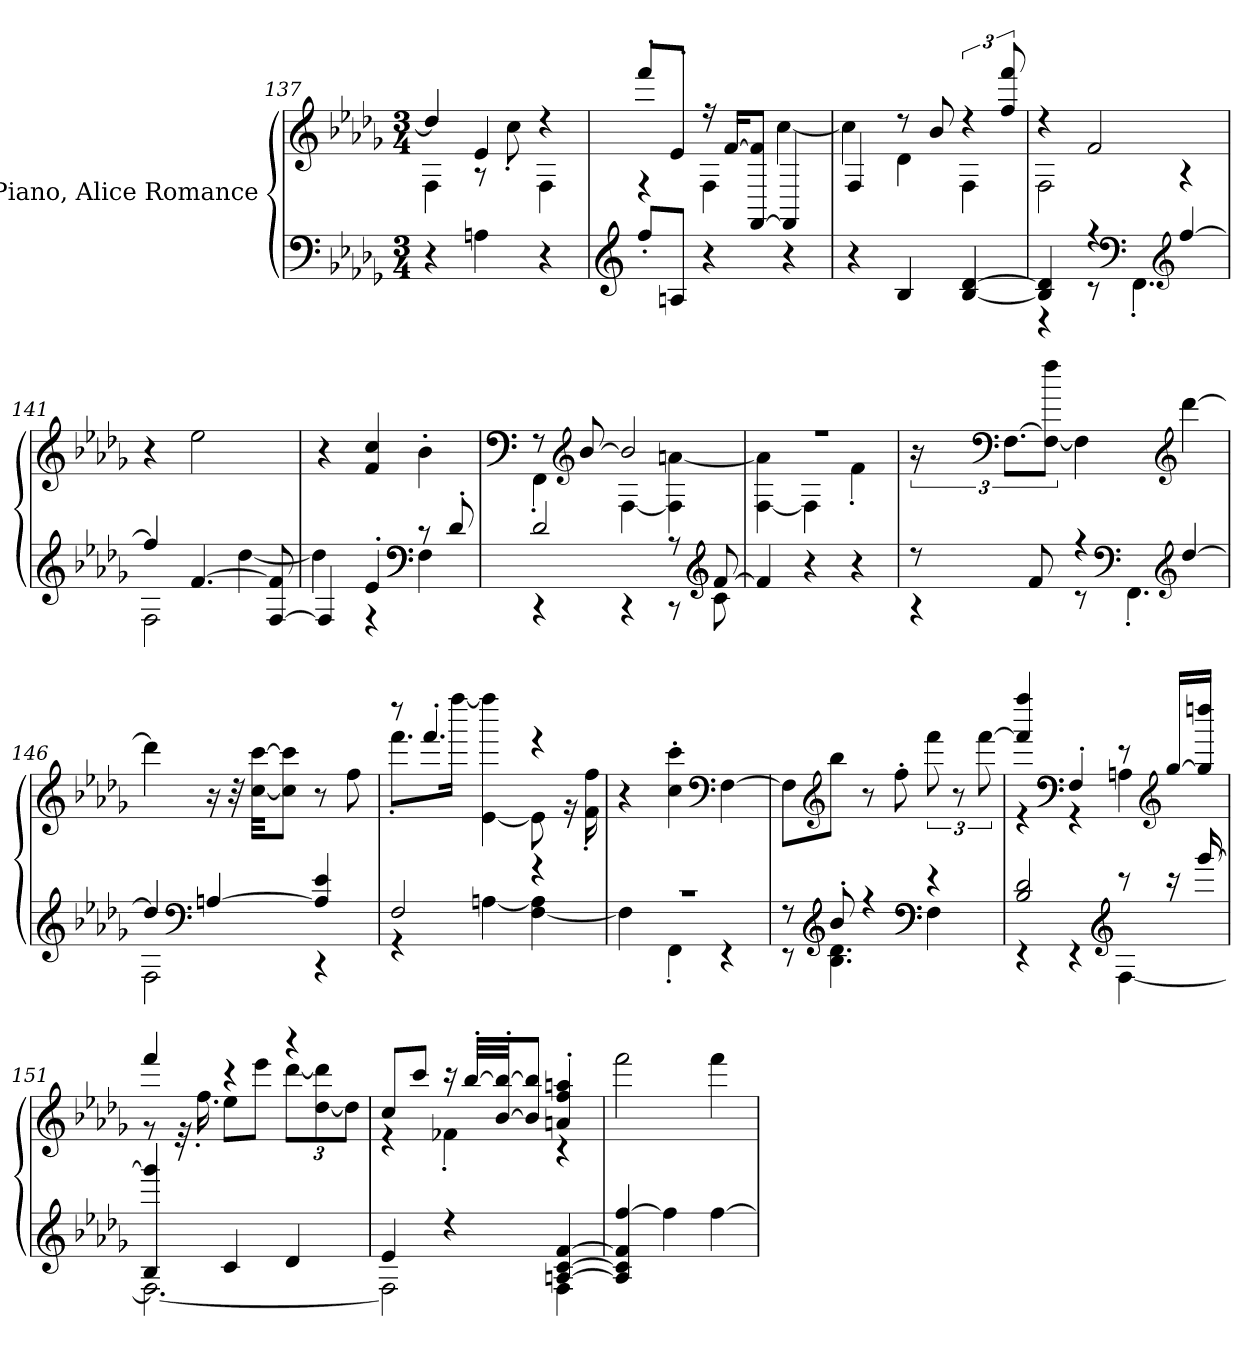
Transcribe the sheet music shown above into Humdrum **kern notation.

**kern	**kern
*part1	*part1
*staff2	*staff1
*I"Piano, Alice Romance	*
*clefF4	*clefG2
*k[b-e-a-d-g-]	*k[b-e-a-d-g-]
*M3/4	*M3/4
=137	=137
*	*^
4r	4dd-/]	4F\
4An\	4e-/	8r
.	.	8cc'\
4r	4r	4F\
=138	=138	=138
*clefG2	*	*
8ff'/L	8fff'/L	4r
8An/J	8e-'/J	.
4r	16r	4F\
.	[16f/KL	.
.	[8FF/ 8f/]J	.
4r	4FF/]	[4cc\
=139	=139	=139
4r	4F/	4cc\]
4B-/	8r	4d-\
.	8b-/	.
[4B-/ [4d-/	6r	4F\
.	12ff/ 12fff/	.
=140	=140	=140
*^	*	*
4B-/] 4d-/]	4r	4r	2F\
4r	8r	2f/	.
*clefF4	*	*	*
.	4.FF'\	.	.
*clefG2	*	*	*
[4ff/	.	.	4r
*	*	*v	*v
!!LO:PB:g=z
=141	=141	=141
4ff/]	2F\	4r
[4.f/	.	2ee-\
.	[4dd-\	.
[8F/ 8f/]	.	.
=142	=142	=142
4F/]	4dd-\]	4r
4e-'/	4r	4f/ 4cc/
*clefF4	*	*
8r	4F\	4b-'\
8d-'/	.	.
=143	=143	=143
*	*	*clefF4
*	*	*^
2d-/	4r	8r	4FF'\
*	*	*clefG2	*
.	.	[8b-/	.
.	4r	2b-/]	[4F\
8r	8r	.	4F\] [4an\
*clefG2	*	*	*
[8f/	8c\	.	.
*v	*v	*	*
=144	=144	=144
4f/]	2.r	[4F\ 4a\]
4r	.	4F\]
4r	.	4f'\
*	*v	*v
!!LO:LB:g=z
=145	=145
*^	*
8r	4r	24r
*	*	*clefF4
.	.	[12.F\L
8f/	.	.
.	.	12F\_ 12ff\J
4r	8r	4F\]
*clefF4	*	*
.	4.FF'\	.
*clefG2	*	*clefG2
[4dd-/	.	[4ddd-\
=146	=146	=146
4dd-/]	2F\	4ddd-\]
*clefF4	*	*
[4An/	.	16r
.	.	32r
.	.	[32cc\ [32ccc\KKL
.	.	8cc\] 8ccc\]J
4A/] 4e-/	4r	8r
.	.	8ff\
=147	=147	=147
*	*	*^
2F/	4r	8r	8.fff'\L
.	.	4.fff'/	.
.	.	.	[16ffff\Jk
.	[4An\	.	[4e-\ 4ffff\]
4r	[4F\ 4A\]	4r	8e-\]
.	.	.	16r
.	.	.	16f\' 16ff\'
*	*	*v	*v
=148	=148	=148
2.r	4F\]	4r
.	4FF'\	4cc\' 4ccc\'
*	*	*clefF4
.	4r	[4F\
!!LO:LB:g=z
=149	=149	=149
8r	8r	8F\L]
*clefG2	*	*clefG2
8b-'/	4.B-\ 4.d-\	8bb-\J
4r	.	8r
.	.	8ff'\
*clefF4	*	*
4r	4F\	12fff\
.	.	12r
.	.	[12fff\
=150	=150	=150
*	*	*^
2B-/ 2d-/	4r	4fff/] 4ffff/	4r
*	*	*clefF4	*
.	4r	4F'/	4r
*clefG2	*	*	*
8r	[4F\	8r	4An\
*	*	*clefG2	*
16r	.	[16gg-/LL	.
[16ggg-/	.	16gg-/] 16ddddn/JJ	.
=151	=151	=151	=151
4B-/ 4ggg-/]	2.F\_	4fff/	8r
.	.	.	32r
.	.	.	16.ff'\
4c/	.	4r	8ee-\L
.	.	.	8eee-\J
*	*	*	*Xbrackettup
4d-/	.	4r	[12ddd-\L
.	.	.	[12dd-\ 12ddd-\]
.	.	.	12dd-\J]
!!LO:LB:g=z	!!
=152	=152	=152	=152
4e-/	2F\]	8cc/L	4r
.	.	8ccc/J	.
4r	.	16r	4f-X'\
.	.	[32bb-'/LLL	.
.	.	[32b-/' 32bb-/_'JJ	.
.	.	8b-/] 8bb-/]J	.
[4An/ [4c/ [4f/	4F\	4an/' 4ff/' 4aan/'	4r
*v	*v	*	*
*	*v	*v
=153	=153
4A/] 4c/] 4f/] [4ff/	2fff\
4ff\]	.
[4ff\	4fff\
=	=
*-	*-
